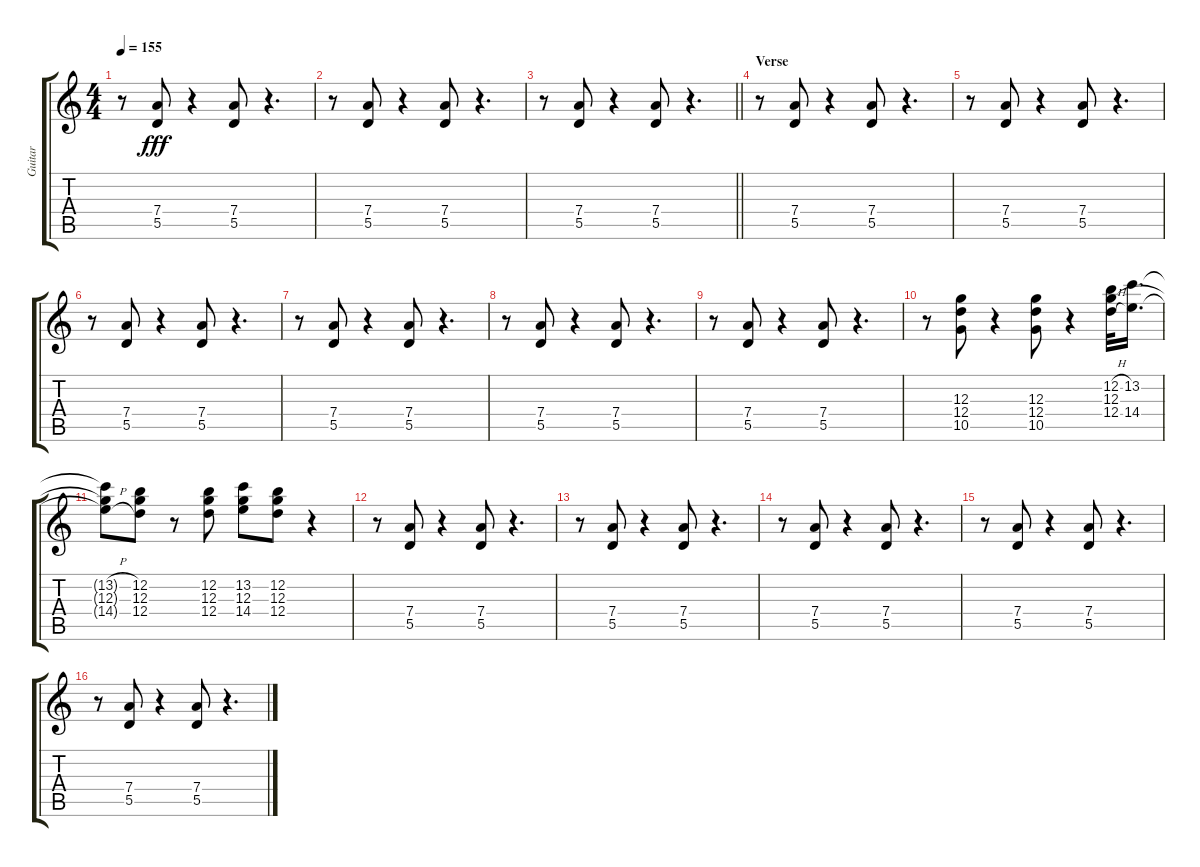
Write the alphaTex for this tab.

\track ("Guitar" "Guitar") {instrument electricguitarmuted}
\staff {score tabs}
\tuning (E4 B3 G3 D3 A2 E2) {hide}
\ts (4 4)
\tempo 155
\clef g2
\ks c
r.8{dy fff} (7.4 5.5).8 r.4 (7.4 5.5).8 r.4{d} |
r.8 (7.4 5.5).8 r.4 (7.4 5.5).8 r.4{d} |
\barLineRight lightlight
r.8 (7.4 5.5).8 r.4 (7.4 5.5).8 r.4{d} |
\section ("" "Verse")
r.8 (7.4 5.5).8 r.4 (7.4 5.5).8 r.4{d} |
r.8 (7.4 5.5).8 r.4 (7.4 5.5).8 r.4{d} |
r.8 (7.4 5.5).8 r.4 (7.4 5.5).8 r.4{d} |
r.8 (7.4 5.5).8 r.4 (7.4 5.5).8 r.4{d} |
r.8 (7.4 5.5).8 r.4 (7.4 5.5).8 r.4{d} |
r.8 (7.4 5.5).8 r.4 (7.4 5.5).8 r.4{d} |
r.8 (12.3 12.4 10.5).8 r.4 (12.3 12.4 10.5).8 r.4 (12.2{h} 12.3 12.4{h}).32 (13.2 14.4).16{d} |
(13.2{h t} 12.3{t} 14.4{h t}).8 (12.2 12.3 12.4).8 r.8 (12.2 12.3 12.4).8 (13.2 12.3 14.4).8 (12.2 12.3 12.4).8 r.4 |
r.8 (7.4 5.5).8 r.4 (7.4 5.5).8 r.4{d} |
r.8 (7.4 5.5).8 r.4 (7.4 5.5).8 r.4{d} |
r.8 (7.4 5.5).8 r.4 (7.4 5.5).8 r.4{d} |
r.8 (7.4 5.5).8 r.4 (7.4 5.5).8 r.4{d} |
r.8 (7.4 5.5).8 r.4 (7.4 5.5).8 r.4{d}
